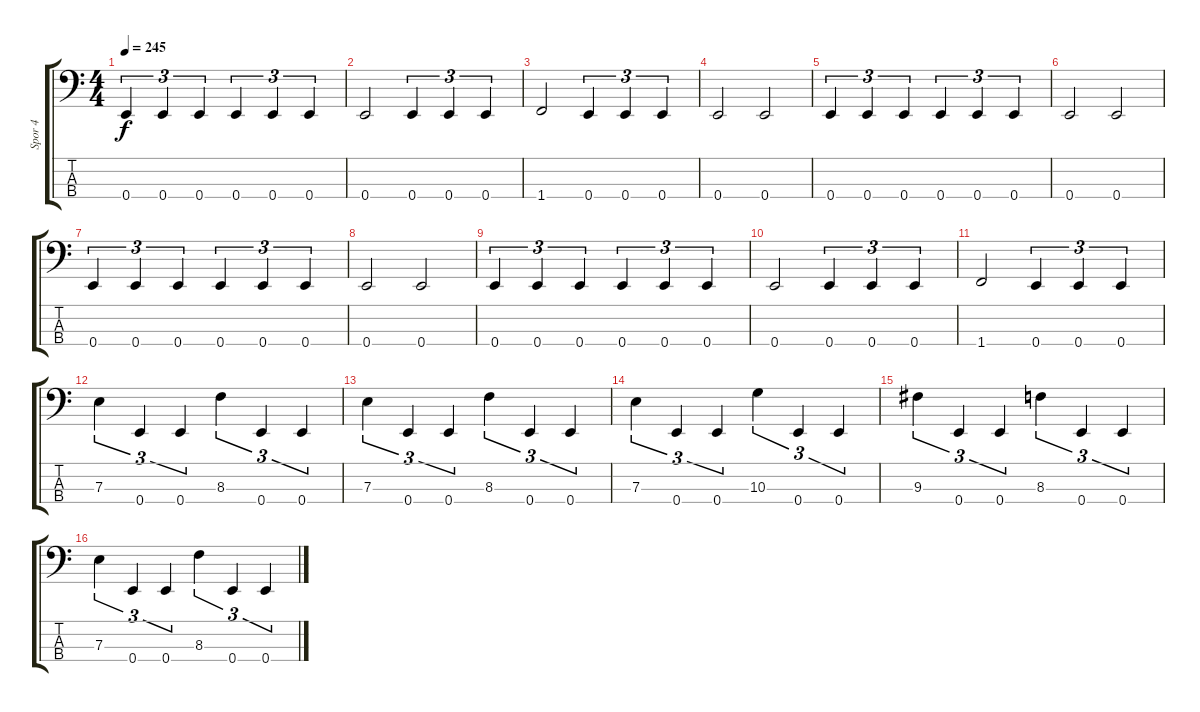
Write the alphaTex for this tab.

\track ("Spor 4" "Spor 4") {instrument electricbasspick}
\staff {score tabs}
\tuning (G2 D2 A1 E1) {hide}
\ts (4 4)
\tempo 245
\clef f4
\ks c
0.4.4{tu (3 2) dy f} 0.4.4{tu (3 2)} 0.4.4{tu (3 2)} 0.4.4{tu (3 2)} 0.4.4{tu (3 2)} 0.4.4{tu (3 2)} |
0.4.2 0.4.4{tu (3 2)} 0.4.4{tu (3 2)} 0.4.4{tu (3 2)} |
1.4.2 0.4.4{tu (3 2)} 0.4.4{tu (3 2)} 0.4.4{tu (3 2)} |
0.4.2 0.4.2 |
0.4.4{tu (3 2)} 0.4.4{tu (3 2)} 0.4.4{tu (3 2)} 0.4.4{tu (3 2)} 0.4.4{tu (3 2)} 0.4.4{tu (3 2)} |
0.4.2 0.4.2 |
0.4.4{tu (3 2)} 0.4.4{tu (3 2)} 0.4.4{tu (3 2)} 0.4.4{tu (3 2)} 0.4.4{tu (3 2)} 0.4.4{tu (3 2)} |
0.4.2 0.4.2 |
0.4.4{tu (3 2)} 0.4.4{tu (3 2)} 0.4.4{tu (3 2)} 0.4.4{tu (3 2)} 0.4.4{tu (3 2)} 0.4.4{tu (3 2)} |
0.4.2 0.4.4{tu (3 2)} 0.4.4{tu (3 2)} 0.4.4{tu (3 2)} |
1.4.2 0.4.4{tu (3 2)} 0.4.4{tu (3 2)} 0.4.4{tu (3 2)} |
7.3.4{tu (3 2)} 0.4.4{tu (3 2)} 0.4.4{tu (3 2)} 8.3.4{tu (3 2)} 0.4.4{tu (3 2)} 0.4.4{tu (3 2)} |
7.3.4{tu (3 2)} 0.4.4{tu (3 2)} 0.4.4{tu (3 2)} 8.3.4{tu (3 2)} 0.4.4{tu (3 2)} 0.4.4{tu (3 2)} |
7.3.4{tu (3 2)} 0.4.4{tu (3 2)} 0.4.4{tu (3 2)} 10.3.4{tu (3 2)} 0.4.4{tu (3 2)} 0.4.4{tu (3 2)} |
9.3.4{tu (3 2)} 0.4.4{tu (3 2)} 0.4.4{tu (3 2)} 8.3.4{tu (3 2)} 0.4.4{tu (3 2)} 0.4.4{tu (3 2)} |
7.3.4{tu (3 2)} 0.4.4{tu (3 2)} 0.4.4{tu (3 2)} 8.3.4{tu (3 2)} 0.4.4{tu (3 2)} 0.4.4{tu (3 2)}
